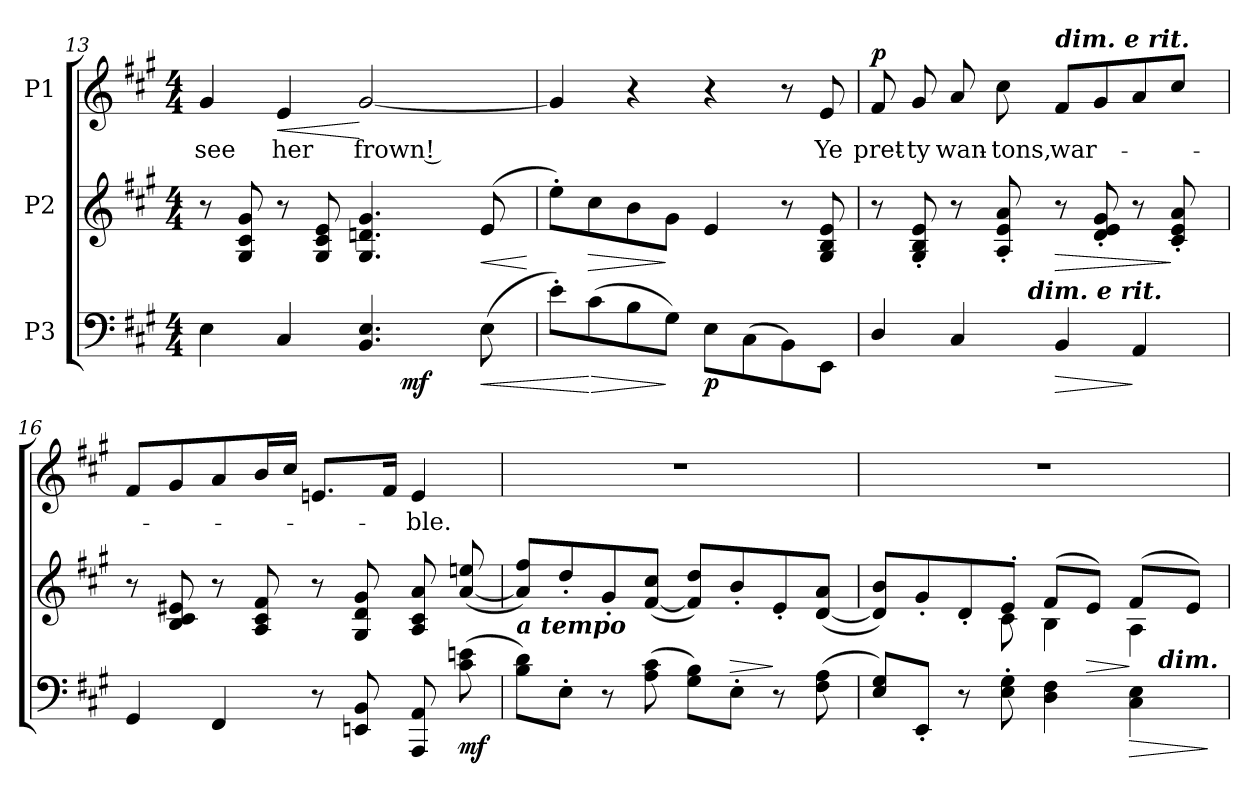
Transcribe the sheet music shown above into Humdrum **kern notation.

**kern	**dynam	**kern	**dynam	**kern	**text	**dynam
*part3	*part3	*part2	*part2	*part1	*part1	*part1
*staff3	*staff3	*staff2	*staff2	*staff1	*staff1	*staff1
*I"P3	*	*I"P2	*	*I"P1	*	*
*clefF4	*	*clefG2	*	*clefG2	*	*
*k[f#c#g#]	*	*k[f#c#g#]	*	*k[f#c#g#]	*	*
*A:	*	*A:	*	*A:	*	*
*M4/4	*	*M4/4	*	*M4/4	*	*
=13	=13	=13	=13	=13	=13	=13
!	!	!	!	!	!LO:LY:b:color=#000000	!
*^	*	*	*	*	*	*
4Ei\	2ryy	.	8r	.	4g#i/	see	.
.	.	.	8G#i/ 8c#i 8g#i	.	.	.	.
!	!	!	!	!	!	!LO:LY:b:color=#000000	!LO:HP:b
!	!	!	!	!	!	!	!LO:HP:n=1:b
4C#i/	.	.	8r	.	4ei/	her	< >
.	.	.	8G#i/ 8c#i 8ei	.	.	.	.
!	!	!	!	!	!	!LO:LY:b:color=#000000	!
4.BBi/ 4.Ei	16ryy	.	4.G#i/ 4.dni 4.g#i	.	[2g#i/	frown !	[
.	64ryy	.	.	.	.	.	.
.	256.ryy	.	.	.	.	.	.
.	4ryy	mf	.	.	.	.	.
.	8ryy	.	.	.	.	.	.
!	!	!LO:HP:b	!	!LO:HP:b	!	!	!
(8Ei\	.	<	(8ei/	<	.	.	.
.	32ryy	.	.	.	.	.	.
.	128ryy	.	.	.	.	.	.
.	512ryy	.	.	.	.	.	.
.	.	.	.	[	.	.	]
*v	*v	*	*	*	*	*	*
=14	=14	=14	=14	=14	=14	=14
8e'i\L)	.	8ee'i\L)	.	4g#i/]	.	.
!	!LO:HP:n=1:b	!	!LO:HP:b	!	!	!
(8c#i\	[ >	8cc#i\	>	.	.	.
8Bi\	.	8bi\	.	4r	.	.
8G#i\J)	]	8g#i\J	]	.	.	.
8Ei\L	p	4ei/	.	4r	.	.
(8C#i\	.	.	.	.	.	.
8BBi\)	.	8r	.	8r	.	.
!	!	!	!	!	!LO:LY:b:color=#000000	!
8EEi\J	.	8G#i/ 8Bi 8ei	.	8ei/	Ye	.
!!LO:LB:g=z
=15	=15	=15	=15	=15	=15	=15
!	!	!	!	!	!LO:LY:b:color=#000000	!
*^	*	*	*	*	*	*
4Di/	4ryy	.	8r	.	8f#i/	pret-	p
!	!	!	!	!	!	!LO:LY:b:color=#000000	!
.	.	.	8G#i/' 8Bi' 8ei'	.	8g#i/	-ty	.
!	!	!	!	!	!	!LO:LY:b:color=#000000	!
4C#i/	8ryy	.	8r	.	8ai/	wan-	.
!	!	!	!	!	!	!LO:LY:b:color=#000000	!
.	16ryy	.	8Ai/' 8ei' 8ai'	.	8cc#i\	-tons,	.
.	512ryy	.	.	.	.	.	.
!	!LO:TX:a:Bi:t=dim.  e   rit.	!	!	!	!	!	!
.	2ryy	.	.	.	.	.	.
!	!	!LO:HP:b	!	!LO:HP:b	!	!	!
!	!	!	!	!	!LO:TX:a:Bi:t=dim.  e   rit.	!	!
!	!	!	!	!	!	!LO:LY:b:color=#000000	!
4BBi/	.	>	8r	>	8f#i/L	war-	.
.	.	.	8di/' 8ei' 8g#i'	.	8g#i/	.	.
4AAi/	.	]	8r	.	8ai/	.	.
.	.	.	8c#i/' 8ei' 8ai'	]	8cc#i/J	.	.
.	32ryy	.	.	.	.	.	.
.	64...ryy	.	.	.	.	.	.
*v	*v	*	*	*	*	*	*
=16	=16	=16	=16	=16	=16	=16
4GG#i/	.	8r	.	8f#i/L	.	.
.	.	8Bi/ 8c#i 8e#Xi	.	8g#i/	.	.
4FF#i/	.	8r	.	8ai/	.	.
.	.	8Ai/ 8c#i 8f#i	.	16bi/L	.	.
.	.	.	.	16cc#i/JJ	.	.
8r	.	8r	.	8.eni/L	.	.
8EEni/ 8BBi	.	8G#i/ 8di 8g#i	.	.	.	.
.	.	.	.	16f#i/Jk	.	.
!	!	!	!	!	!LO:LY:b:color=#000000	!
8AAAi/ 8AAi	.	8Ai/ 8c#i 8ai	.	4ei/	-ble.	.
(8c#i\ 8eni	mf	([8ai/ 8eeni	.	.	.	.
=17	=17	=17	=17	=17	=17	=17
!LO:TX:a:Bi:t=a tempo	!	!	!	!	!	!
8Bi\ 8diL)	.	8ai/] 8ff#iL)	.	1r	.	.
8E'i\J	.	8dd'i/	.	.	.	.
8r	.	8g#'i/	.	.	.	.
(8Ai\ 8c#i	.	([8f#i/ 8cc#iJ	.	.	.	.
8G#i\ 8BiL)	.	8f#i/] 8ddiL)	.	.	.	.
!	!	!	!LO:HP:b	!	!	!
8E'i\J	.	8b'i/	>	.	.	.
8r	.	8e'i/	]	.	.	.
(8F#i\ 8Ai	.	([8di/ 8aiJ	.	.	.	.
!!LO:LB:g=z
=18	=18	=18	=18	=18	=18	=18
*^	*	*^	*	*	*	*
8Ei/ 8G#iL)	2ryy	.	8di/] 8biL)	4ryy	.	1r	.	.
8EE'i/J	.	.	8g#'i/	.	.	.	.	.
8r	.	.	8d'i/	8ryy	.	.	.	.
8Ei\' 8G#i'	.	.	8e'i/J	8c#i\	.	.	.	.
4Di\ 4F#i	4ryy	.	(8f#i/L	4Bi\	.	.	.	.
!	!	!	!	!	!LO:HP:b	!	!	!
.	.	.	8ei/J)	.	>	.	.	.
!	!	!LO:HP:b	!	!	!	!	!	!
4C#i\ 4Ei	16ryy	>	(8f#i/L	4Ai\	]	.	.	.
!	!LO:TX:a:Bi:t=dim.	!	!	!	!	!	!	!
.	8.ryy	.	.	.	.	.	.	.
.	.	.	8ei/J)	.	.	.	.	.
*	*	*	*v	*v	*	*	*	*
.	.	]	.	.	.	.	.
*v	*v	*	*	*	*	*	*
=	=	=	=	=	=	=
*-	*-	*-	*-	*-	*-	*-
